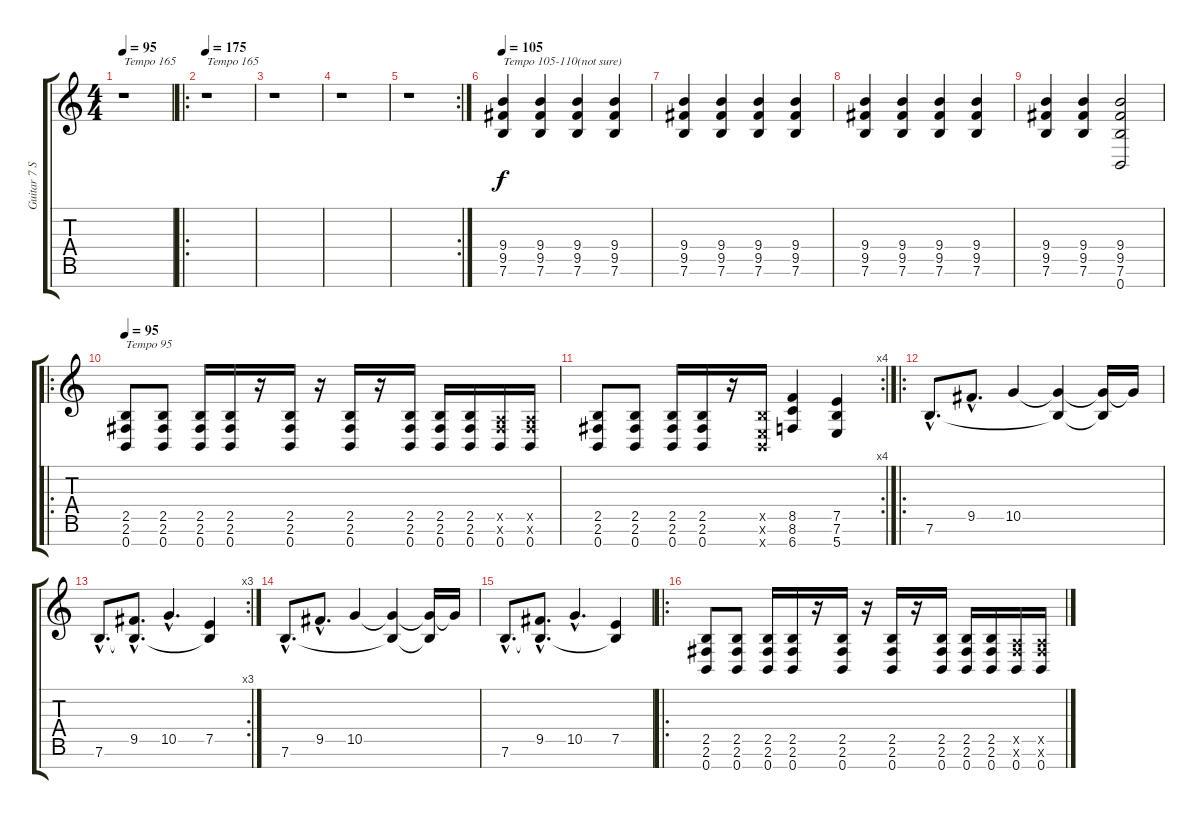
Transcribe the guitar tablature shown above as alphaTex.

\track ("Guitar 7 Strings" "Guitar 7 S") {instrument distortionguitar}
\staff {score tabs}
\tuning (E4 B3 G3 D3 A2 E2 B1) {hide}
\ts (4 4)
\tempo 95
\tempo 175
\tempo 95
\clef g2
\ks c
r.1{txt "Tempo 165" dy f instrument distortionguitar} |
\ro
\tempo 175
r.1{txt "Tempo 165"} |
r.1 |
r.1 |
\rc 2
r.1 |
\tempo 105
(9.4 9.5 7.6).4{txt "Tempo 105-110(not sure)"} (9.4 9.5 7.6).4 (9.4 9.5 7.6).4 (9.4 9.5 7.6).4 |
(9.4 9.5 7.6).4 (9.4 9.5 7.6).4 (9.4 9.5 7.6).4 (9.4 9.5 7.6).4 |
(9.4 9.5 7.6).4 (9.4 9.5 7.6).4 (9.4 9.5 7.6).4 (9.4 9.5 7.6).4 |
(9.4 9.5 7.6).4 (9.4 9.5 7.6).4 (9.4 9.5 7.6 0.7).2 |
\ro
\tempo 95
(2.5 2.6 0.7).8{txt "Tempo 95"} (2.5 2.6 0.7).8 (2.5 2.6 0.7).16 (2.5 2.6 0.7).16 r.16 (2.5 2.6 0.7).16 r.16 (2.5 2.6 0.7).16 r.16 (2.5 2.6 0.7).16 (2.5 2.6 0.7).16 (2.5 2.6 0.7).16 (0.5{x} 2.6{x} 0.7).16 (0.5{x} 2.6{x} 0.7).16 |
\rc 4
(2.5 2.6 0.7).8 (2.5 2.6 0.7).8 (2.5 2.6 0.7).16 (2.5 2.6 0.7).16 r.16 (2.5{x} 0.6{x} 0.7{x}).16 (8.5 8.6 6.7).4 (7.5 7.6 5.7).4 |
\ro
7.6{hac}.8{d} 9.5{hac}.8{d} 10.5.4 (10.5{t} 7.6{t}).4 (10.5{t} 7.6{t}).16 10.5{t}.16 |
\rc 3
7.6{hac}.8{d} (9.5{hac} 7.6{hac t}).8{d} 10.5{hac}.4{d} (7.5 7.6{t}).4 |
7.6{hac}.8{d} 9.5{hac}.8{d} 10.5.4 (10.5{t} 7.6{t}).4 (10.5{t} 7.6{t}).16 10.5{t}.16 |
7.6{hac}.8{d} (9.5{hac} 7.6{hac t}).8{d} 10.5{hac}.4{d} (7.5 7.6{t}).4 |
\ro
(2.5 2.6 0.7).8 (2.5 2.6 0.7).8 (2.5 2.6 0.7).16 (2.5 2.6 0.7).16 r.16 (2.5 2.6 0.7).16 r.16 (2.5 2.6 0.7).16 r.16 (2.5 2.6 0.7).16 (2.5 2.6 0.7).16 (2.5 2.6 0.7).16 (0.5{x} 2.6{x} 0.7).16 (0.5{x} 2.6{x} 0.7).16
